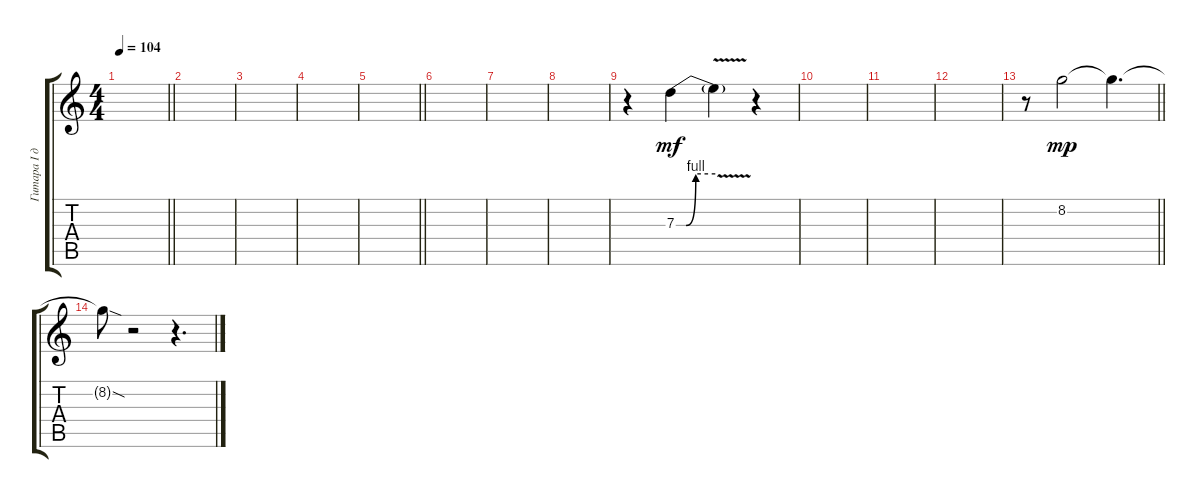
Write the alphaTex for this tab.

\track ("Гитара I дилей л" "Гитара I д") {instrument electricguitarmuted}
\staff {score tabs}
\tuning (E4 B3 G3 D3 A2 E2) {hide}
\ts (4 4)
\tempo 104
\clef g2
\barLineRight lightlight
\ks c
|
|
|
|
\barLineRight lightlight
|
|
|
|
r.4 7.3{be (custom 0 0 15 0 30 4 60 4)}.4{dy mf} 7.3{v t}.4 r.4 |
|
|
|
\barLineRight lightlight
r.8 8.2.2{dy mp} 8.2{t}.4{d} |
8.2{sod t}.8 r.2 r.4{d}
